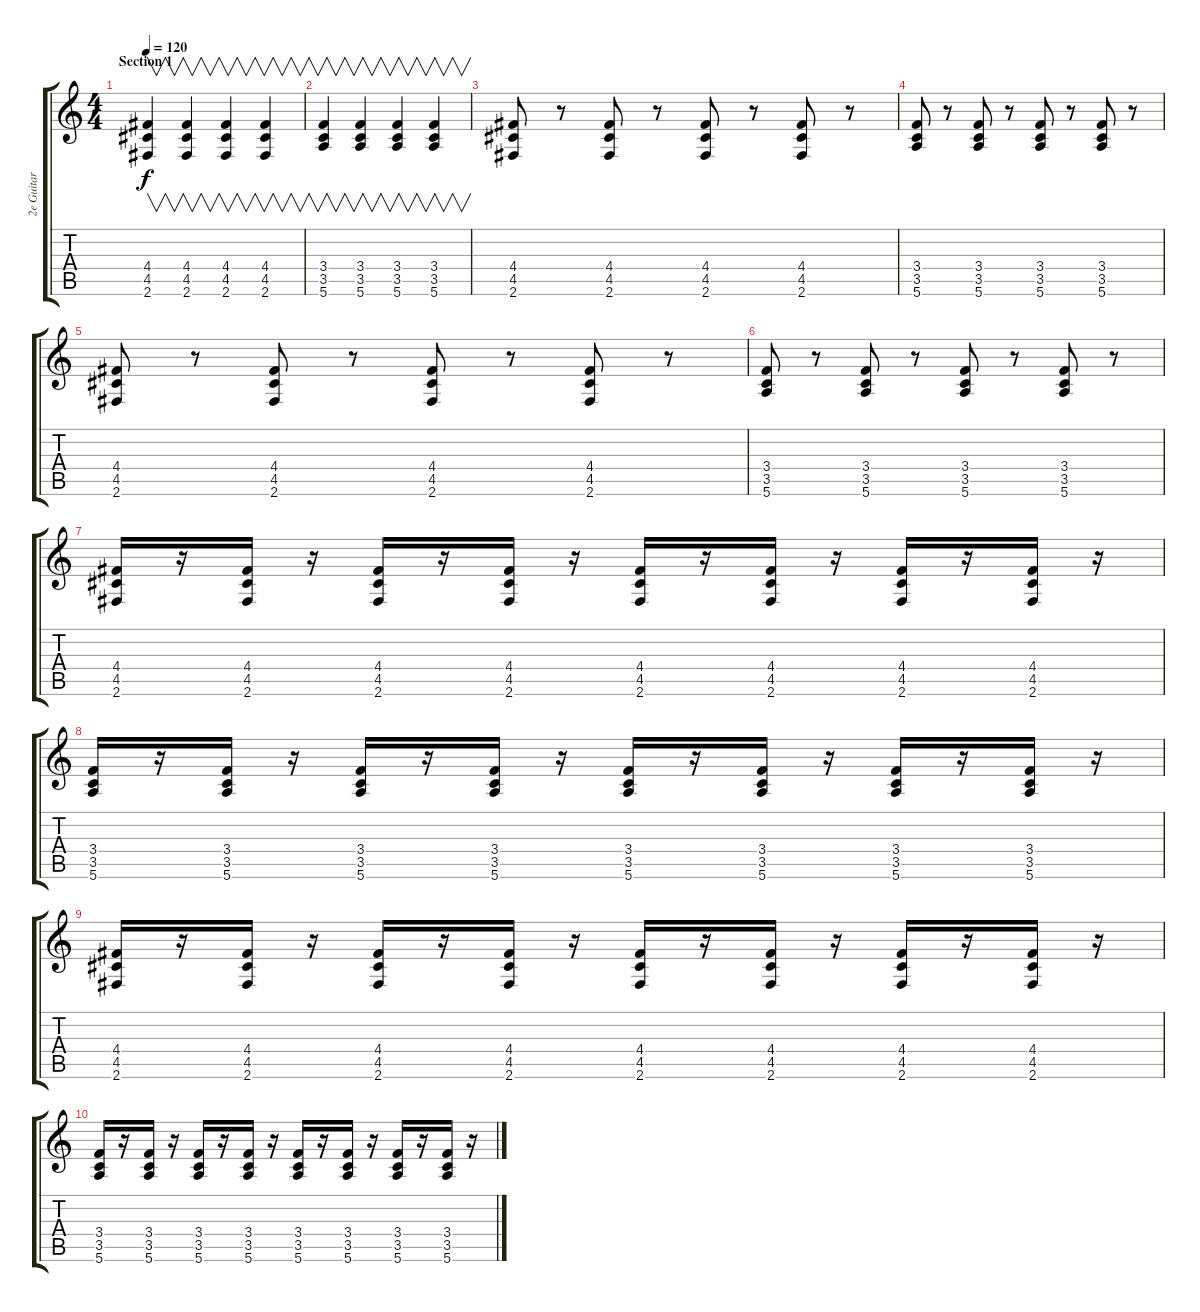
\track ("2e Guitar" "2e Guitar") {instrument distortionguitar}
\staff {score tabs}
\tuning (E4 B3 G3 D3 A2 E2) {hide}
\ts (4 4)
\section ("" "Section 1")
\tempo 120
\clef g2
\ks c
(4.4 4.5 2.6).4{v dy f} (4.4 4.5 2.6).4{v} (4.4 4.5 2.6).4{v} (4.4 4.5 2.6).4{v} |
(3.4 3.5 5.6).4{v} (3.4 3.5 5.6).4{v} (3.4 3.5 5.6).4{v} (3.4 3.5 5.6).4{v} |
(4.4 4.5 2.6).8 r.8 (4.4 4.5 2.6).8 r.8 (4.4 4.5 2.6).8 r.8 (4.4 4.5 2.6).8 r.8 |
(3.4 3.5 5.6).8 r.8 (3.4 3.5 5.6).8 r.8 (3.4 3.5 5.6).8 r.8 (3.4 3.5 5.6).8 r.8 |
(4.4 4.5 2.6).8 r.8 (4.4 4.5 2.6).8 r.8 (4.4 4.5 2.6).8 r.8 (4.4 4.5 2.6).8 r.8 |
(3.4 3.5 5.6).8 r.8 (3.4 3.5 5.6).8 r.8 (3.4 3.5 5.6).8 r.8 (3.4 3.5 5.6).8 r.8 |
(4.4 4.5 2.6).16 r.16 (4.4 4.5 2.6).16 r.16 (4.4 4.5 2.6).16 r.16 (4.4 4.5 2.6).16 r.16 (4.4 4.5 2.6).16 r.16 (4.4 4.5 2.6).16 r.16 (4.4 4.5 2.6).16 r.16 (4.4 4.5 2.6).16 r.16 |
(3.4 3.5 5.6).16 r.16 (3.4 3.5 5.6).16 r.16 (3.4 3.5 5.6).16 r.16 (3.4 3.5 5.6).16 r.16 (3.4 3.5 5.6).16 r.16 (3.4 3.5 5.6).16 r.16 (3.4 3.5 5.6).16 r.16 (3.4 3.5 5.6).16 r.16 |
(4.4 4.5 2.6).16 r.16 (4.4 4.5 2.6).16 r.16 (4.4 4.5 2.6).16 r.16 (4.4 4.5 2.6).16 r.16 (4.4 4.5 2.6).16 r.16 (4.4 4.5 2.6).16 r.16 (4.4 4.5 2.6).16 r.16 (4.4 4.5 2.6).16 r.16 |
(3.4 3.5 5.6).16 r.16 (3.4 3.5 5.6).16 r.16 (3.4 3.5 5.6).16 r.16 (3.4 3.5 5.6).16 r.16 (3.4 3.5 5.6).16 r.16 (3.4 3.5 5.6).16 r.16 (3.4 3.5 5.6).16 r.16 (3.4 3.5 5.6).16 r.16
